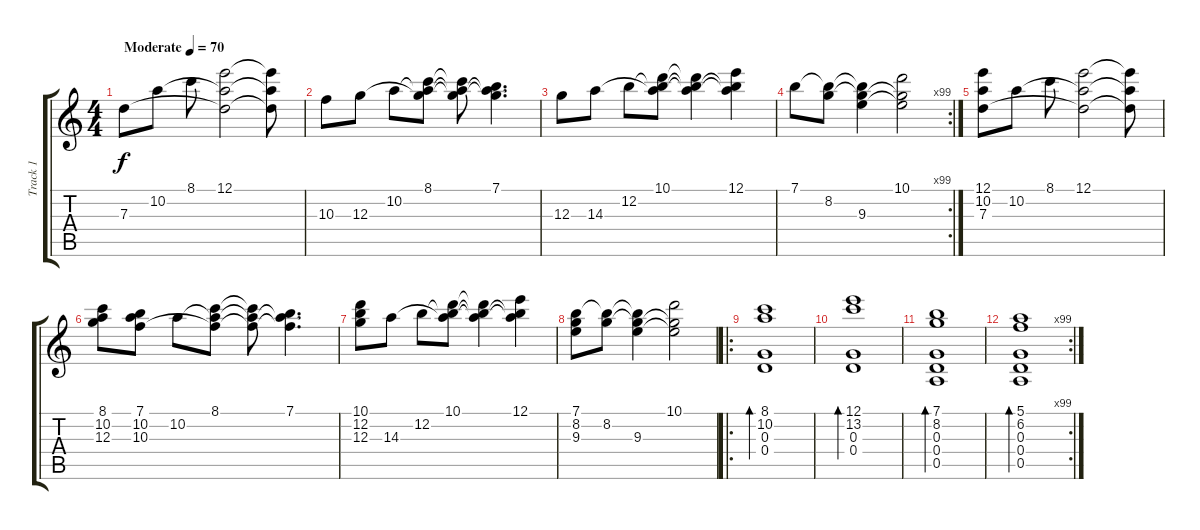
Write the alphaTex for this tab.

\track ("Track 1" "Track 1") {instrument electricguitarjazz}
\staff {score tabs}
\tuning (E4 B3 G3 D3 A2 E2) {hide}
\ts (4 4)
\tempo (70 "Moderate")
\clef g2
\ks c
7.3.8{dy f instrument electricguitarjazz} 10.2.8 8.1.8 (12.1 10.2{t} 7.3{t}).2 (12.1{t} 10.2{t} 7.3{t}).8 |
10.3.8 12.3.8 10.2.8 (8.1 10.2{t} 12.3{t}).8 (8.1{t} 10.2{t} 12.3{t}).8 (7.1 10.2{t} 12.3{t}).4{d} |
12.3.8 14.3.8 12.2.8 (10.1 12.2{t} 14.3{t}).8 (10.1{t} 12.2{t} 14.3{t}).4 (12.1 12.2{t} 14.3{t}).4 |
\rc 99
7.1.8 (7.1{t} 8.2).8 (7.1{t} 8.2{t} 9.3).4 (10.1 8.2{t} 9.3{t}).2 |
(12.1 10.2 7.3).8 10.2.8 8.1.8 (12.1 10.2{t} 7.3{t}).2 (12.1{t} 10.2{t} 7.3{t}).8 |
(8.1 10.2 12.3).8 (7.1 10.2 10.3).8 10.2.8 (8.1 10.2{t} 10.3{t}).8 (8.1{t} 10.2{t} 10.3{t}).8 (7.1 10.2{t} 10.3{t}).4{d} |
(10.1 12.2 12.3).8 14.3.8 12.2.8 (10.1 12.2{t} 14.3{t}).8 (10.1{t} 12.2{t} 14.3{t}).4 (12.1 12.2{t} 14.3{t}).4 |
(7.1 8.2 9.3).8 (7.1{t} 8.2).8 (7.1{t} 8.2{t} 9.3).4 (10.1 8.2{t} 9.3{t}).2 |
\ro
(8.1 10.2 0.3 0.4).1{bd 480 instrument electricguitarjazz} |
(12.1 13.2 0.3 0.4).1{bd 240} |
(7.1 8.2 0.3 0.4 0.5).1{bd 480} |
\rc 99
(5.1 6.2 0.3 0.4 0.5).1{bd 240}
